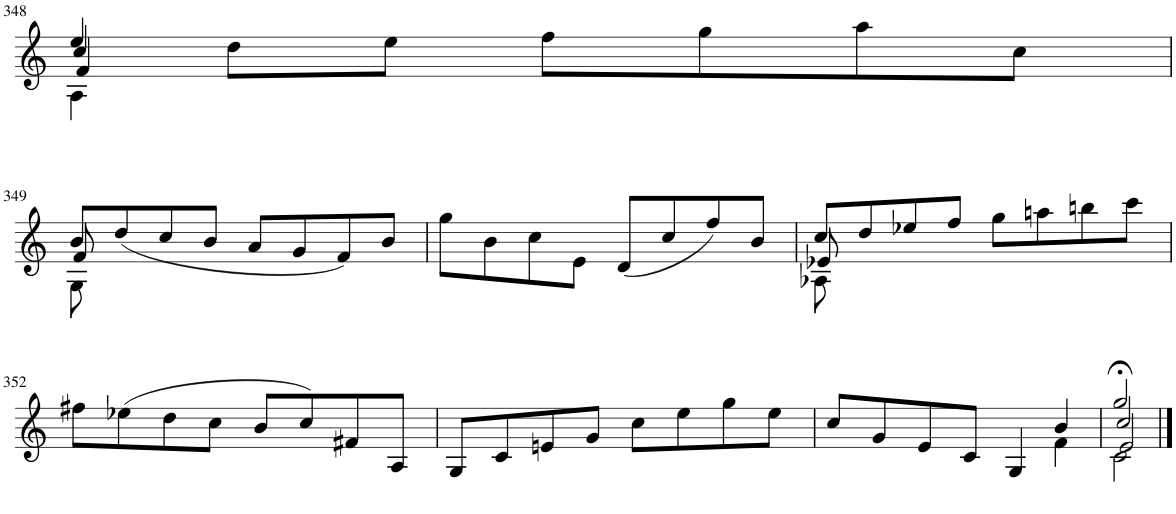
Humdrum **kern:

**kern
*part1
*staff1
*I"Violin
*I'Vln.
!!LO:PB:g=z
*clefG2
*k[]
*M2/2
*met(c|)
=348
*^
*	*^
*	*	*^
4ee/	4A\	4cc/	4f/
8dd\L	4ryy	4ryy	4ryy
8ee\J	.	.	.
8ff\L	2ryy	2ryy	2ryy
8gg\	.	.	.
8aa\	.	.	.
8cc\J	.	.	.
*	*	*v	*v
!!LO:LB:g=z
=349	=349	=349
8b/L	8G\	8f/
(8dd/	8ryy	8ryy
8cc/	4ryy	4ryy
8b/J	.	.
8a/L	2ryy	2ryy
8g/	.	.
8f/)	.	.
8b/J	.	.
*v	*v	*v
=350
8gg\L
8b\
8cc\
8e\J
(8d/L
8cc/
8ff/)
8b/J
=351
*^
*	*^
8cc/L	8A-X\	8e-X/
8dd/	8ryy	8ryy
8ee-X/	4ryy	4ryy
8ff/J	.	.
8gg\L	2ryy	2ryy
8aan\	.	.
8bbn\	.	.
8ccc\J	.	.
*v	*v	*v
!!LO:LB:g=z
=352
8ff#X\L
(8ee-X\
8dd\
8cc\J
8b/L
8cc/)
8f#X/
8A/J
=353
8G/L
8c/
8en/
8g/J
8cc\L
8ee\
8gg\
8ee\J
=354
*^
8cc/L	2ryy
8g/	.
8e/	.
8c/J	.
4G/	4ryy
4b/	4f\
=355	=355
*^	*^
2gg;</	2c\	2cc/	2e/
*v	*v	*v	*v
==
*-
